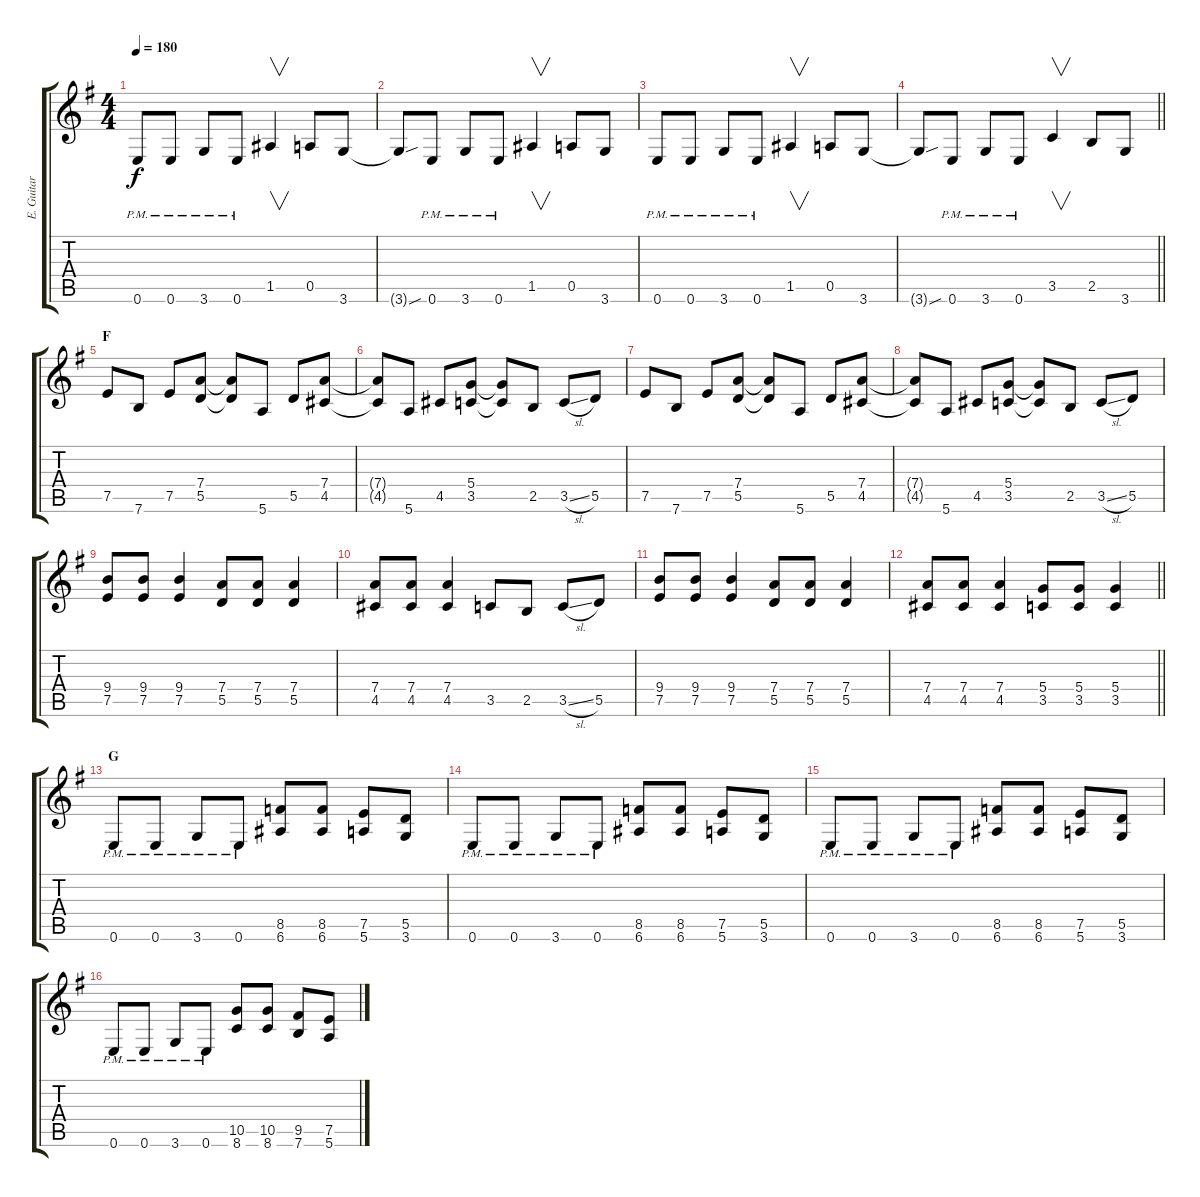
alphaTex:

\track ("E. Guitar I" "E. Guitar ") {instrument overdrivenguitar}
\staff {score tabs}
\tuning (E4 B3 G3 D3 A2 E2) {hide}
\ts (4 4)
\tempo 180
\clef g2
\ks g
0.6{pm}.8{dy f} 0.6{pm}.8 3.6{pm}.8 0.6{pm}.8 1.5.4{v} 0.5.8 3.6.8 |
3.6{sou t}.8 0.6{pm}.8 3.6{pm}.8 0.6{pm}.8 1.5.4{v} 0.5.8 3.6.8 |
0.6{pm}.8 0.6{pm}.8 3.6{pm}.8 0.6{pm}.8 1.5.4{v} 0.5.8 3.6.8 |
\barLineRight lightlight
3.6{sou t}.8 0.6{pm}.8 3.6{pm}.8 0.6{pm}.8 3.5.4{v} 2.5.8 3.6.8 |
\section ("" "F")
7.5.8 7.6.8 7.5.8 (7.4 5.5).8 (7.4{t} 5.5{t}).8 5.6.8 5.5.8 (7.4 4.5).8 |
(7.4{t} 4.5{t}).8 5.6.8 4.5.8 (5.4 3.5).8 (5.4{t} 3.5{t}).8 2.5.8 3.5{sl}.8 5.5.8 |
7.5.8 7.6.8 7.5.8 (7.4 5.5).8 (7.4{t} 5.5{t}).8 5.6.8 5.5.8 (7.4 4.5).8 |
(7.4{t} 4.5{t}).8 5.6.8 4.5.8 (5.4 3.5).8 (5.4{t} 3.5{t}).8 2.5.8 3.5{sl}.8 5.5.8 |
(9.4 7.5).8 (9.4 7.5).8 (9.4 7.5).4 (7.4 5.5).8 (7.4 5.5).8 (7.4 5.5).4 |
(7.4 4.5).8 (7.4 4.5).8 (7.4 4.5).4 3.5.8 2.5.8 3.5{sl}.8 5.5.8 |
(9.4 7.5).8 (9.4 7.5).8 (9.4 7.5).4 (7.4 5.5).8 (7.4 5.5).8 (7.4 5.5).4 |
\barLineRight lightlight
(7.4 4.5).8 (7.4 4.5).8 (7.4 4.5).4 (5.4 3.5).8 (5.4 3.5).8 (5.4 3.5).4 |
\section ("" "G")
0.6{pm}.8 0.6{pm}.8 3.6{pm}.8 0.6{pm}.8 (8.5 6.6).8 (8.5 6.6).8 (7.5 5.6).8 (5.5 3.6).8 |
0.6{pm}.8 0.6{pm}.8 3.6{pm}.8 0.6{pm}.8 (8.5 6.6).8 (8.5 6.6).8 (7.5 5.6).8 (5.5 3.6).8 |
0.6{pm}.8 0.6{pm}.8 3.6{pm}.8 0.6{pm}.8 (8.5 6.6).8 (8.5 6.6).8 (7.5 5.6).8 (5.5 3.6).8 |
0.6{pm}.8 0.6{pm}.8 3.6{pm}.8 0.6{pm}.8 (10.5 8.6).8 (10.5 8.6).8 (9.5 7.6).8 (7.5 5.6).8
